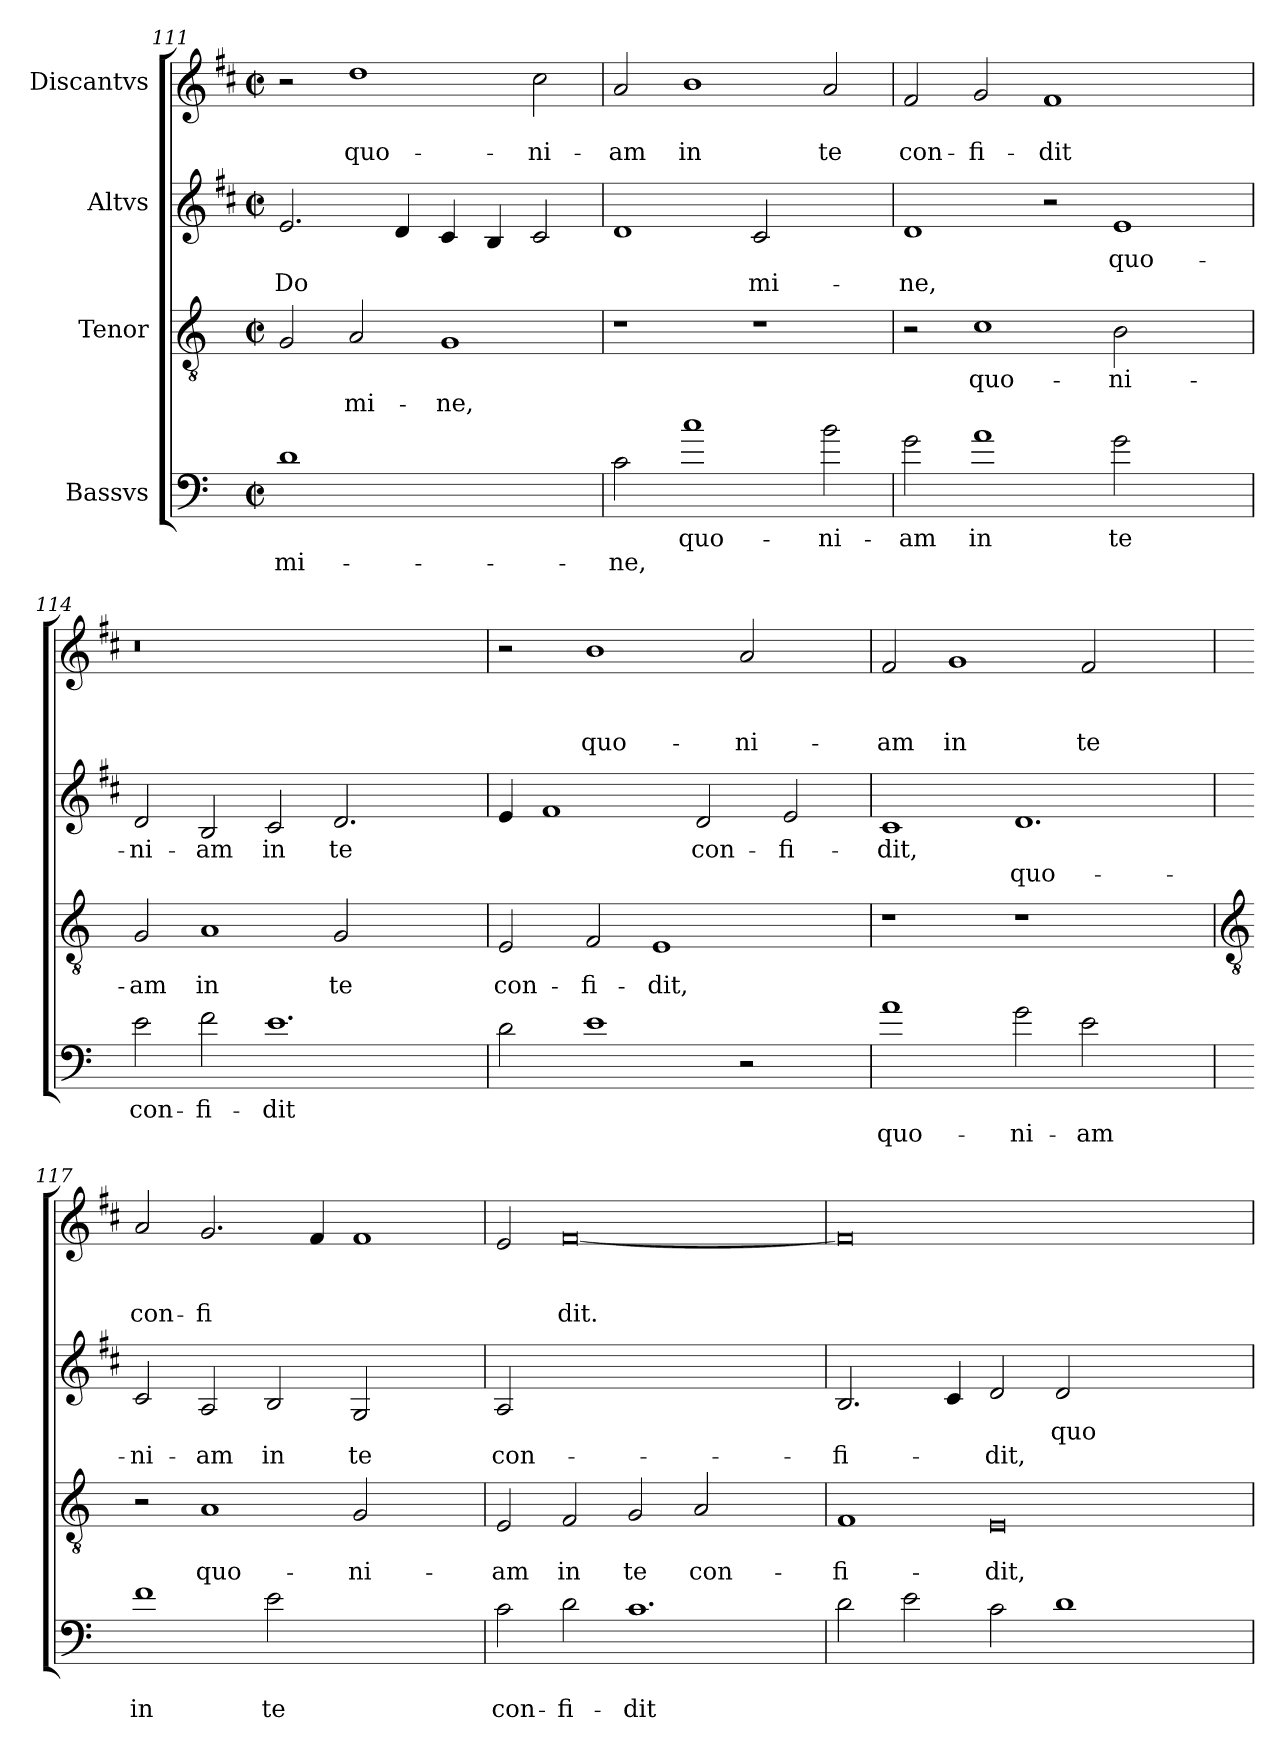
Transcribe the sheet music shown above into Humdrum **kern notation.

**kern	**text	**text	**kern	**text	**text	**kern	**text	**text	**kern	**text	**text	**text
*part4	*part4	*part4	*part3	*part3	*part3	*part2	*part2	*part2	*part1	*part1	*part1	*part1
*staff4	*staff4	*staff4	*staff3	*staff3	*staff3	*staff2	*staff2	*staff2	*staff1	*staff1	*staff1	*staff1
*I"Bassvs	*	*	*I"Tenor	*	*	*I"Altvs	*	*	*I"Discantvs	*	*	*
!!LO:LB:g=z
*clefF4	*	*	*clefGv2	*	*	*clefG2	*	*	*clefG2	*	*	*
*ITrd8c14	*	*	*	*	*	*ITrd1c2	*	*	*ITrd1c2	*	*	*
*k[]	*	*	*k[]	*	*	*k[]	*	*	*k[]	*	*	*
*C:	*	*	*C:	*	*	*C:	*	*	*C:	*	*	*
*M4/2	*	*	*M4/2	*	*	*M4/2	*	*	*M4/2	*	*	*
*met(c|)	*	*	*met(c|)	*	*	*met(c|)	*	*	*met(c|)	*	*	*
=111	=111	=111	=111	=111	=111	=111	=111	=111	=111	=111	=111	=111
!	!	!LO:LY:b	!	!	!	!	!	!LO:LY:b	!	!	!	!
1D	.	mi-	2G	.	.	2.d	.	Do	2r	.	.	.
!	!	!	!	!	!LO:LY:b	!	!	!	!	!	!LO:LY:b	!
.	.	.	2A	.	mi-	.	.	.	1cc	.	quo-	.
.	.	.	.	.	.	4c	.	.	.	.	.	.
!	!	!	!	!	!LO:LY:b	!	!	!	!	!	!	!
1ryy	.	.	1G	.	-ne,	4B	.	.	.	.	.	.
.	.	.	.	.	.	4A	.	.	.	.	.	.
!	!	!	!	!	!	!	!	!	!	!	!LO:LY:b	!
.	.	.	.	.	.	2B	.	.	2b	.	-ni-	.
!!LO:LB:g=z
=112	=112	=112	=112	=112	=112	=112	=112	=112	=112	=112	=112	=112
!	!	!LO:LY:b	!	!	!	!	!	!	!	!	!LO:LY:b	!
2C	.	-ne,	1r	.	.	1c	.	.	2g	.	-am	.
!	!LO:LY:b	!	!	!	!	!	!	!	!	!	!LO:LY:b	!
1c	quo-	.	.	.	.	.	.	.	1a	.	in	.
!	!	!	!	!	!	!	!	!LO:LY:b	!	!	!	!
.	.	.	1r	.	.	2B	.	mi-	.	.	.	.
!	!LO:LY:b	!	!	!	!	!	!	!	!	!	!LO:LY:b	!
2B	-ni-	.	.	.	.	2ryy	.	.	2g	.	te	.
!!LO:LB:g=z
=113	=113	=113	=113	=113	=113	=113	=113	=113	=113	=113	=113	=113
!	!LO:LY:b	!	!	!	!	!	!	!LO:LY:b	!	!	!LO:LY:b	!
2G	-am	.	2r	.	.	1c	.	-ne,	2e	.	con-	.
!	!LO:LY:b	!	!	!LO:LY:b	!	!	!	!	!	!	!LO:LY:b	!
1A	in	.	1c	quo-	.	.	.	.	2f	.	-fi-	.
!	!	!	!	!	!	!	!	!	!	!	!LO:LY:b	!
.	.	.	.	.	.	2r	.	.	1e	.	-dit	.
!	!LO:LY:b	!	!	!LO:LY:b	!	!	!LO:LY:b	!	!	!	!	!
2G	te	.	2B	-ni-	.	1d	quo-	.	.	.	.	.
2ryy	.	.	2ryy	.	.	.	.	.	2ryy	.	.	.
=114	=114	=114	=114	=114	=114	=114	=114	=114	=114	=114	=114	=114
!	!LO:LY:b	!	!	!LO:LY:b	!	!	!LO:LY:b	!	!	!	!	!
2E	con-	.	2G	-am	.	2c	-ni-	.	0r	.	.	.
!	!LO:LY:b	!	!	!LO:LY:b	!	!	!LO:LY:b	!	!	!	!	!
2F	-fi-	.	1A	in	.	2A	-am	.	.	.	.	.
!	!LO:LY:b	!	!	!	!	!	!LO:LY:b	!	!	!	!	!
1.E	-dit	.	.	.	.	2B	in	.	.	.	.	.
!	!	!	!	!LO:LY:b	!	!	!LO:LY:b	!	!	!	!	!
.	.	.	2G	te	.	2.c	te	.	.	.	.	.
.	.	.	2ryy	.	.	.	.	.	2ryy	.	.	.
.	.	.	.	.	.	4ryy	.	.	.	.	.	.
=115	=115	=115	=115	=115	=115	=115	=115	=115	=115	=115	=115	=115
!	!	!	!	!LO:LY:b	!	!	!	!	!	!	!	!
2D	.	.	2E	con-	.	4d	.	.	2r	.	.	.
.	.	.	.	.	.	1e	.	.	.	.	.	.
!	!	!	!	!LO:LY:b	!	!	!	!	!	!	!	!LO:LY:b
1E	.	.	2F	-fi-	.	.	.	.	1a	.	.	quo-
!	!	!	!	!LO:LY:b	!	!	!	!	!	!	!	!
.	.	.	1E	-dit,	.	.	.	.	.	.	.	.
!	!	!	!	!	!	!	!LO:LY:b	!	!	!	!	!
.	.	.	.	.	.	2c	con-	.	.	.	.	.
!	!	!	!	!	!	!	!	!	!	!	!	!LO:LY:b
2r	.	.	.	.	.	.	.	.	2g	.	.	-ni-
!	!	!	!	!	!	!	!LO:LY:b	!	!	!	!	!
.	.	.	.	.	.	2d	-fi-	.	.	.	.	.
4ryy	.	.	4ryy	.	.	.	.	.	4ryy	.	.	.
!!LO:LB:g=z
=116	=116	=116	=116	=116	=116	=116	=116	=116	=116	=116	=116	=116
!	!	!LO:LY:b	!	!	!	!	!LO:LY:b	!	!	!	!	!LO:LY:b
1A	.	quo-	1r	.	.	1B	-dit,	.	2e	.	.	-am
!	!	!	!	!	!	!	!	!	!	!	!	!LO:LY:b
.	.	.	.	.	.	.	.	.	1f	.	.	in
!	!	!LO:LY:b	!	!	!	!	!	!LO:LY:b	!	!	!	!
2G	.	-ni-	1r	.	.	1.c	.	quo-	.	.	.	.
!	!	!LO:LY:b	!	!	!	!	!	!	!	!	!	!LO:LY:b
2E	.	-am	.	.	.	.	.	.	2e	.	.	te
2ryy	.	.	2ryy	.	.	.	.	.	2ryy	.	.	.
!!LO:LB:g=z
=117	=117	=117	=117	=117	=117	=117	=117	=117	=117	=117	=117	=117
*	*	*	*clefGv2	*	*	*	*	*	*	*	*	*
!	!	!LO:LY:b	!	!	!	!	!	!LO:LY:b	!	!	!	!LO:LY:b
1F	.	in	2r	.	.	2B	.	-ni-	2g	.	.	con-
!	!	!	!	!	!LO:LY:b	!	!	!LO:LY:b	!	!	!	!LO:LY:b
.	.	.	1A	.	quo-	2G	.	-am	2.f	.	.	-fi
!	!	!LO:LY:b	!	!	!	!	!	!LO:LY:b	!	!	!	!
2E	.	te	.	.	.	2A	.	in	.	.	.	.
.	.	.	.	.	.	.	.	.	4e	.	.	.
!	!	!	!	!	!LO:LY:b	!	!	!LO:LY:b	!	!	!	!
1ryy	.	.	2G	.	-ni-	2F	.	te	1e	.	.	.
.	.	.	2ryy	.	.	2ryy	.	.	.	.	.	.
!!LO:LB:g=z
=118	=118	=118	=118	=118	=118	=118	=118	=118	=118	=118	=118	=118
!	!	!LO:LY:b	!	!	!LO:LY:b	!	!	!LO:LY:b	!	!	!	!
2C	.	con-	2E	.	-am	2G	.	con-	2d	.	.	.
!	!	!LO:LY:b	!	!	!LO:LY:b	!	!	!	!	!	!	!LO:LY:b
2D	.	-fi-	2F	.	in	0ryy	.	.	[0e	.	.	dit.
!	!	!LO:LY:b	!	!	!LO:LY:b	!	!	!	!	!	!	!
1.C	.	-dit	2G	.	te	.	.	.	.	.	.	.
!	!	!	!	!	!LO:LY:b	!	!	!	!	!	!	!
.	.	.	2A	.	con-	.	.	.	.	.	.	.
.	.	.	2ryy	.	.	.	.	.	.	.	.	.
!!LO:LB:g=z
=119	=119	=119	=119	=119	=119	=119	=119	=119	=119	=119	=119	=119
!	!	!	!	!	!LO:LY:b	!	!	!LO:LY:b	!	!	!	!
2D	.	.	1F	.	-fi-	2.A	.	-fi-	0e]	.	.	.
2E	.	.	.	.	.	.	.	.	.	.	.	.
.	.	.	.	.	.	4B	.	.	.	.	.	.
!	!	!	!	!	!LO:LY:b	!	!	!LO:LY:b	!	!	!	!
2C	.	.	0E	.	-dit,	2c	.	-dit,	.	.	.	.
!	!	!	!	!	!	!	!LO:LY:b	!	!	!	!	!
1D	.	.	.	.	.	2c	quo-	.	.	.	.	.
.	.	.	.	.	.	1ryy	.	.	1ryy	.	.	.
2ryy	.	.	.	.	.	.	.	.	.	.	.	.
=	=	=	=	=	=	=	=	=	=	=	=	=
*-	*-	*-	*-	*-	*-	*-	*-	*-	*-	*-	*-	*-
